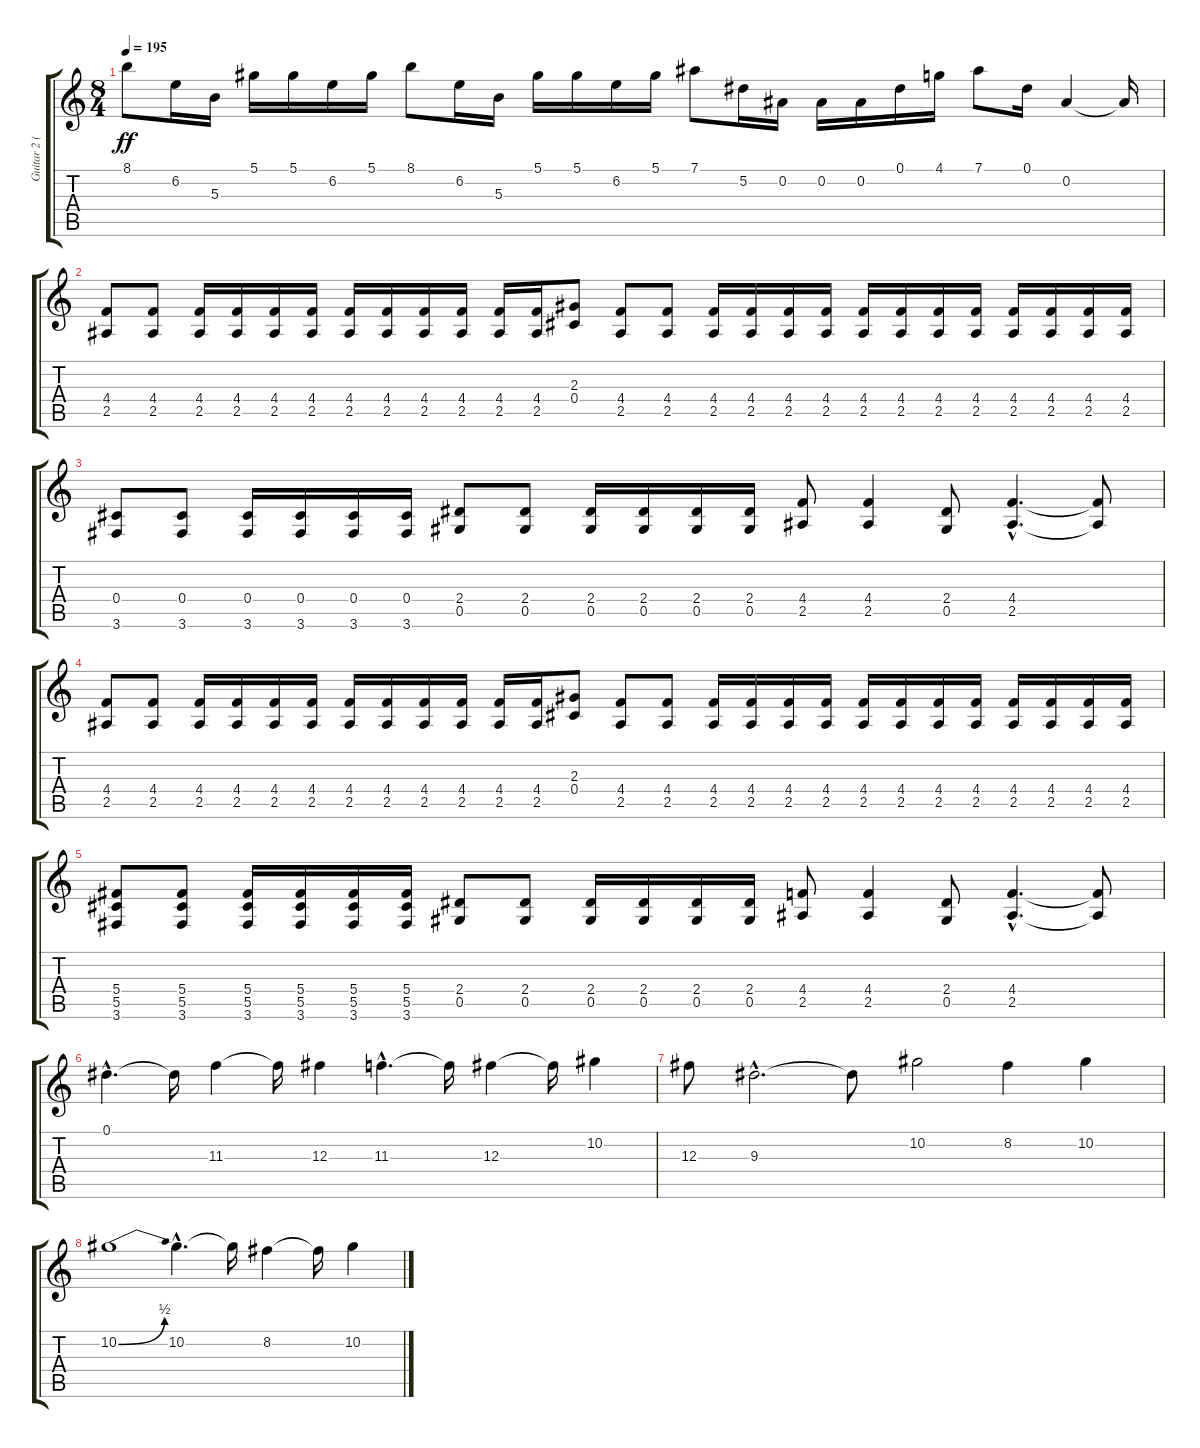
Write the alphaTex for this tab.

\track ("Guitar 2 (Henjo Richter)" "Guitar 2 (") {instrument distortionguitar}
\staff {score tabs}
\tuning (Eb4 Bb3 Gb3 Db3 Ab2 Eb2) {hide}
\ts (8 4)
\tempo 195
\clef g2
\ks c
8.1.8{dy ff} 6.2.16 5.3.16 5.1.16 5.1.16 6.2.16 5.1.16 8.1.8 6.2.16 5.3.16 5.1.16 5.1.16 6.2.16 5.1.16 7.1.8 5.2.16 0.2.16 0.2.16 0.2.16 0.1.16 4.1.16 7.1.8 0.1.16 0.2.4 0.2{t}.16 |
(4.4 2.5).8 (4.4 2.5).8 (4.4 2.5).16 (4.4 2.5).16 (4.4 2.5).16 (4.4 2.5).16 (4.4 2.5).16 (4.4 2.5).16 (4.4 2.5).16 (4.4 2.5).16 (4.4 2.5).16 (4.4 2.5).16 (2.3 0.4).8 (4.4 2.5).8 (4.4 2.5).8 (4.4 2.5).16 (4.4 2.5).16 (4.4 2.5).16 (4.4 2.5).16 (4.4 2.5).16 (4.4 2.5).16 (4.4 2.5).16 (4.4 2.5).16 (4.4 2.5).16 (4.4 2.5).16 (4.4 2.5).16 (4.4 2.5).16 |
(0.4 3.6).8 (0.4 3.6).8 (0.4 3.6).16 (0.4 3.6).16 (0.4 3.6).16 (0.4 3.6).16 (2.4 0.5).8 (2.4 0.5).8 (2.4 0.5).16 (2.4 0.5).16 (2.4 0.5).16 (2.4 0.5).16 (4.4 2.5).8 (4.4 2.5).4 (2.4 0.5).8 (4.4{hac} 2.5{hac}).4{d} (4.4{t} 2.5{t}).8 |
(4.4 2.5).8 (4.4 2.5).8 (4.4 2.5).16 (4.4 2.5).16 (4.4 2.5).16 (4.4 2.5).16 (4.4 2.5).16 (4.4 2.5).16 (4.4 2.5).16 (4.4 2.5).16 (4.4 2.5).16 (4.4 2.5).16 (2.3 0.4).8 (4.4 2.5).8 (4.4 2.5).8 (4.4 2.5).16 (4.4 2.5).16 (4.4 2.5).16 (4.4 2.5).16 (4.4 2.5).16 (4.4 2.5).16 (4.4 2.5).16 (4.4 2.5).16 (4.4 2.5).16 (4.4 2.5).16 (4.4 2.5).16 (4.4 2.5).16 |
(5.4 5.5 3.6).8 (5.4 5.5 3.6).8 (5.4 5.5 3.6).16 (5.4 5.5 3.6).16 (5.4 5.5 3.6).16 (5.4 5.5 3.6).16 (2.4 0.5).8 (2.4 0.5).8 (2.4 0.5).16 (2.4 0.5).16 (2.4 0.5).16 (2.4 0.5).16 (4.4 2.5).8 (4.4 2.5).4 (2.4 0.5).8 (4.4{hac} 2.5{hac}).4{d} (4.4{t} 2.5{t}).8 |
0.1{hac}.4{d} 0.1{t}.16 11.3.4 11.3{t}.16 12.3.4 11.3{hac}.4{d} 11.3{t}.16 12.3.4 12.3{t}.16 10.2.4 |
12.3.8 9.3{hac}.2{d} 9.3{t}.8 10.2.2 8.2.4 10.2.4 |
10.2{be (bend 0 0 60 2)}.1 10.2{hac}.4{d} 10.2{t}.16 8.2.4 8.2{t}.16 10.2.4
